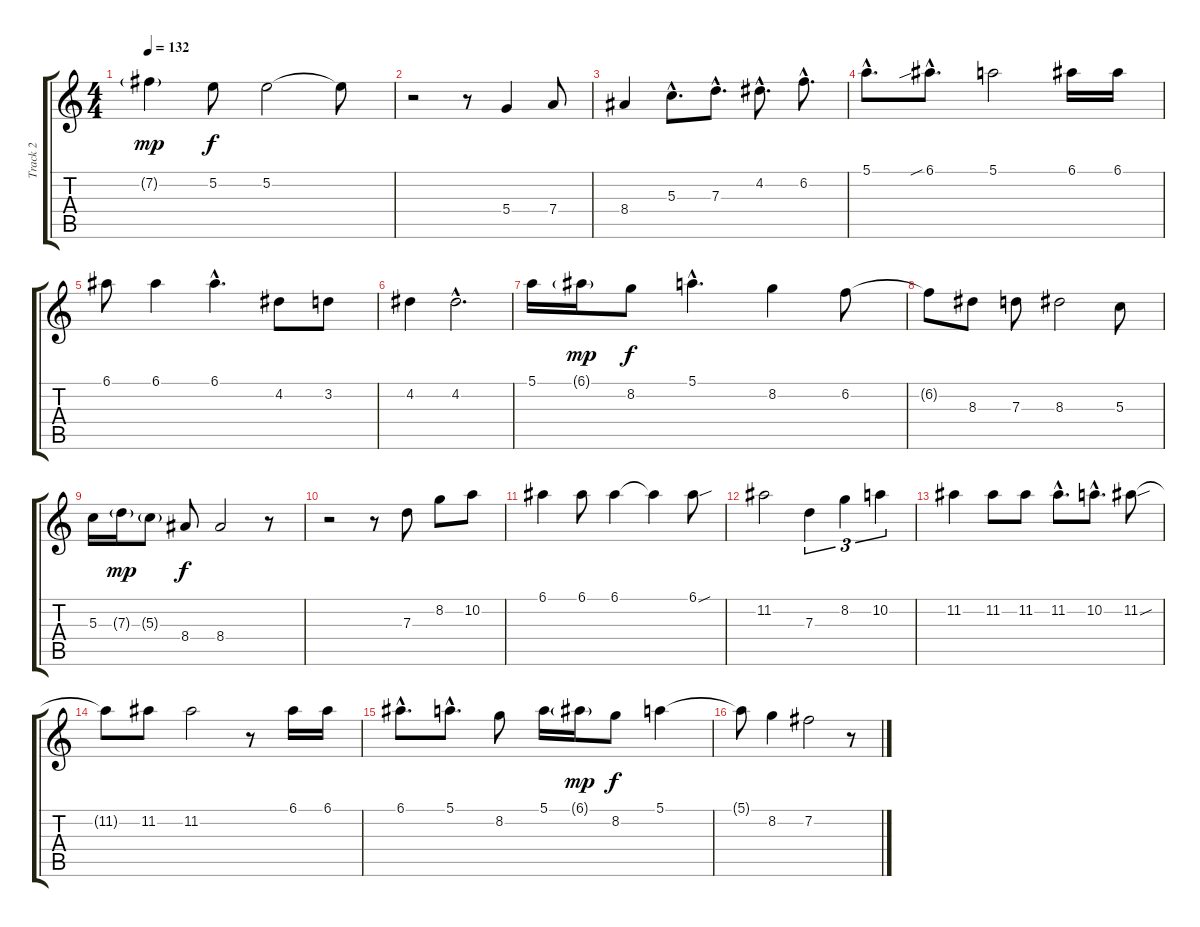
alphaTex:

\track ("Track 2" "Track 2") {instrument acousticguitarsteel}
\staff {score tabs}
\tuning (E4 B3 G3 D3 A2 E2) {hide}
\ts (4 4)
\tempo 132
\clef g2
\ks c
7.2{g}.4{dy mp} 5.2.8{dy f} 5.2.2 5.2{t}.8 |
r.2 r.8 5.4.4 7.4.8 |
8.4.4 5.3{hac}.8{d} 7.3{hac}.8{d} 4.2{hac}.8{d} 6.2{hac}.8{d} |
5.1{hac}.8{d} 6.1{sib hac}.8{d} 5.1.2 6.1.16 6.1.16 |
6.1.8 6.1.4 6.1{hac}.4{d} 4.2.8 3.2.8 |
4.2.4 4.2{hac}.2{d} |
5.1.16 6.1{g}.16{dy mp} 8.2.8{dy f} 5.1{hac}.4{d} 8.2.4 6.2.8 |
6.2{t}.8 8.3.8 7.3.8 8.3.2 5.3.8 |
5.3.16 7.3{g}.16{dy mp} 5.3{g}.8 8.4.8{dy f} 8.4.2 r.8 |
r.2 r.8 7.3.8 8.2.8 10.2.8 |
6.1.4 6.1.8 6.1.4 6.1{t}.4 6.1{sou}.8 |
11.2.2 7.3.4{tu (3 2)} 8.2.4{tu (3 2)} 10.2.4{tu (3 2)} |
11.2.4 11.2.8 11.2.8 11.2{hac}.8{d} 10.2{hac}.8{d} 11.2{sou}.8 |
11.2{t}.8 11.2.8 11.2.2 r.8 6.1.16 6.1.16 |
6.1{hac}.8{d} 5.1{hac}.8{d} 8.2.8 5.1.16 6.1{g}.16{dy mp} 8.2.8{dy f} 5.1.4 |
5.1{t}.8 8.2.4 7.2.2 r.8
